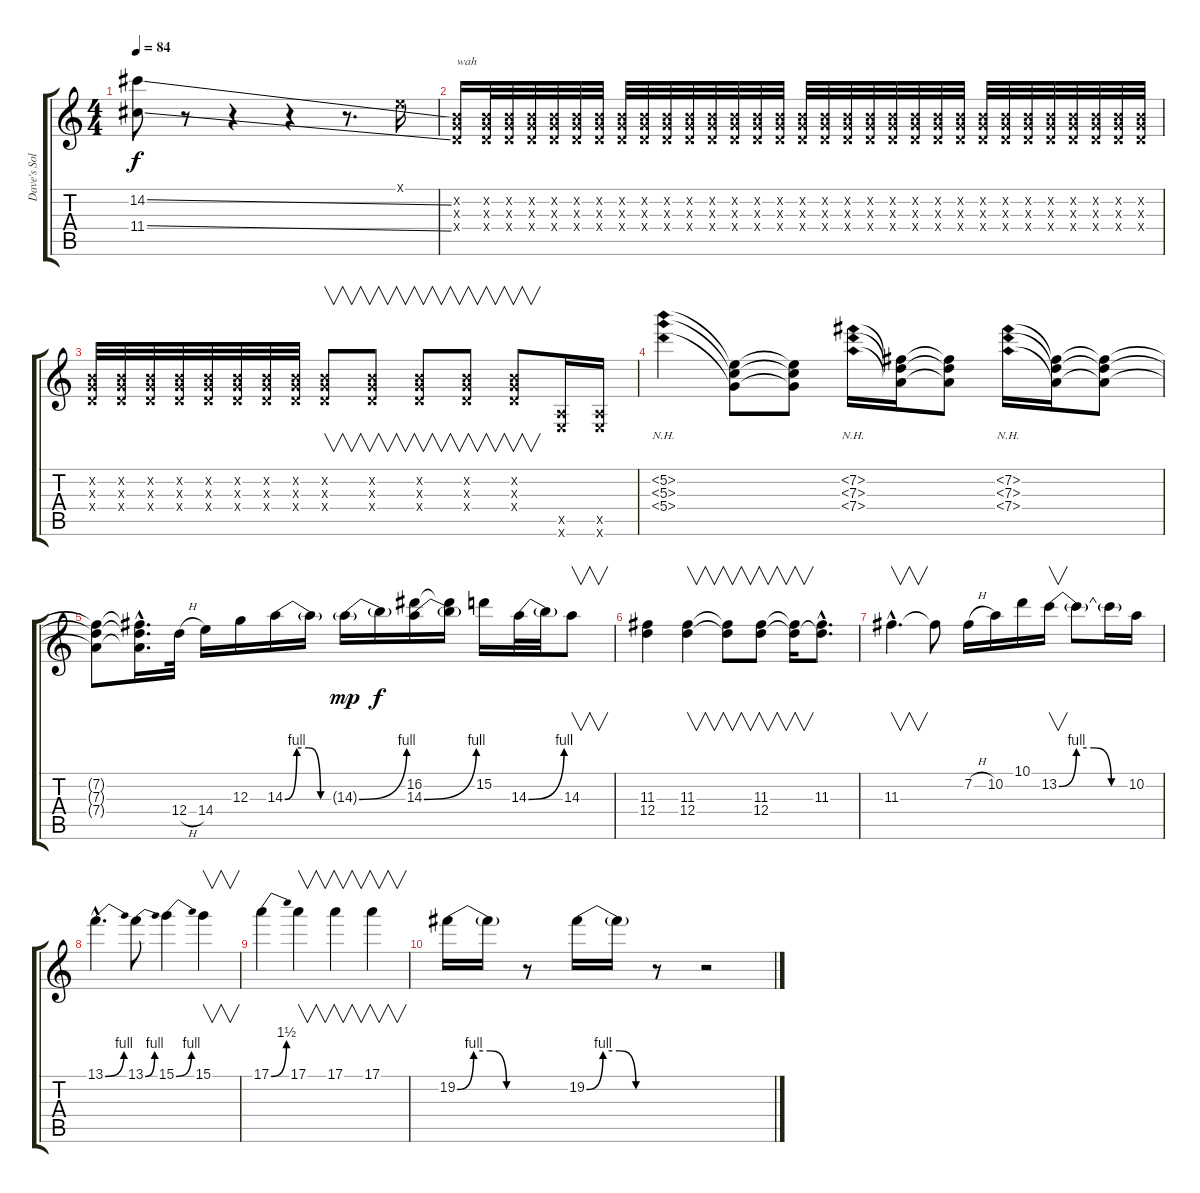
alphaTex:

\track ("Dave's Solo" "Dave's Sol") {instrument distortionguitar}
\staff {score tabs}
\tuning (E4 B3 G3 D3 A2 E2) {hide}
\ts (4 4)
\tempo 84
\clef g2
\ks c
(14.2{ss} 11.4{ss}).8{dy f} r.8 r.4 r.4 r.8{d} 0.1{x}.16 |
(0.2{x} 0.3{x} 0.4{x}).16{txt "wah"} (0.2{x} 0.3{x} 0.4{x}).32 (0.2{x} 0.3{x} 0.4{x}).32 (0.2{x} 0.3{x} 0.4{x}).32 (0.2{x} 0.3{x} 0.4{x}).32 (0.2{x} 0.3{x} 0.4{x}).32 (0.2{x} 0.3{x} 0.4{x}).32 (0.2{x} 0.3{x} 0.4{x}).32 (0.2{x} 0.3{x} 0.4{x}).32 (0.2{x} 0.3{x} 0.4{x}).32 (0.2{x} 0.3{x} 0.4{x}).32 (0.2{x} 0.3{x} 0.4{x}).32 (0.2{x} 0.3{x} 0.4{x}).32 (0.2{x} 0.3{x} 0.4{x}).32 (0.2{x} 0.3{x} 0.4{x}).32 (0.2{x} 0.3{x} 0.4{x}).32 (0.2{x} 0.3{x} 0.4{x}).32 (0.2{x} 0.3{x} 0.4{x}).32 (0.2{x} 0.3{x} 0.4{x}).32 (0.2{x} 0.3{x} 0.4{x}).32 (0.2{x} 0.3{x} 0.4{x}).32 (0.2{x} 0.3{x} 0.4{x}).32 (0.2{x} 0.3{x} 0.4{x}).32 (0.2{x} 0.3{x} 0.4{x}).32 (0.2{x} 0.3{x} 0.4{x}).32 (0.2{x} 0.3{x} 0.4{x}).32 (0.2{x} 0.3{x} 0.4{x}).32 (0.2{x} 0.3{x} 0.4{x}).32 (0.2{x} 0.3{x} 0.4{x}).32 (0.2{x} 0.3{x} 0.4{x}).32 (0.2{x} 0.3{x} 0.4{x}).32 |
(0.2{x} 0.3{x} 0.4{x}).32 (0.2{x} 0.3{x} 0.4{x}).32 (0.2{x} 0.3{x} 0.4{x}).32 (0.2{x} 0.3{x} 0.4{x}).32 (0.2{x} 0.3{x} 0.4{x}).32 (0.2{x} 0.3{x} 0.4{x}).32 (0.2{x} 0.3{x} 0.4{x}).32 (0.2{x} 0.3{x} 0.4{x}).32 (0.2{x} 0.3{x} 0.4{x}).8{v} (0.2{x} 0.3{x} 0.4{x}).8{v} (0.2{x} 0.3{x} 0.4{x}).8{v} (0.2{x} 0.3{x} 0.4{x}).8{v} (0.2{x} 0.3{x} 0.4{x}).8{v} (0.5{x} 0.6{x}).16 (0.5{x} 0.6{x}).16 |
(5.2{nh} 5.3{nh} 5.4{nh}).4 (5.2{t} 5.3{t} 5.4{t}).8 (5.2{t} 5.3{t} 5.4{t}).8 (7.2{nh} 7.3{nh} 7.4{nh}).16 (7.2{t} 7.3{t} 7.4{t}).16 (7.2{t} 7.3{t} 7.4{t}).8 (7.2{nh} 7.3{nh} 7.4{nh}).16 (7.2{t} 7.3{t} 7.4{t}).16 (7.2{t} 7.3{t} 7.4{t}).8 |
(7.2{t} 7.3{t} 7.4{t}).8 (7.2{hac t} 7.3{hac t} 7.4{hac t}).16{d} 12.4{h}.32 14.4.16 12.3.16 14.3{be (custom 0 0 15 4 30 4 45 0 60 0)}.16 14.3{t}.16 14.3{be (bend 0 0 60 4) g}.16{dy mp} 14.3{t}.16{dy f} (16.2 14.3{be (bend 0 0 60 4)}).16 (16.2{t} 14.3{t}).16 15.2.16 14.3{be (bend 0 0 60 4)}.32 14.3{t}.32 14.3.8{v} |
(11.3 12.4).4 (11.3 12.4).4{v} (11.3{t} 12.4{t}).8{v} (11.3 12.4).8{v} (11.3{t} 12.4{t}).16{v} (11.3{hac} 12.4{hac t}).8{d} |
11.3{hac}.4{v d} 11.3{t}.8 7.2{h}.16 10.2.16 10.1.16 13.2{be (custom 0 0 15 4 30 4 45 0 60 0)}.16{v} 13.2{t}.8 13.2{t}.16 10.2.16 |
13.1{be (bend 0 0 60 4) hac}.4{d} 13.1{be (bend 0 0 60 4)}.8 15.1{be (bend 0 0 60 4)}.4 15.1.4{v} |
17.1{be (bend 0 0 60 6)}.4 17.1.4{v} 17.1.4{v} 17.1.4{v} |
19.2{be (custom 0 0 15 4 30 4 45 0 60 0)}.16 19.2{t}.16 r.8 19.2{be (custom 0 0 15 4 30 4 45 0 60 0)}.16 19.2{t}.16 r.8 r.2
